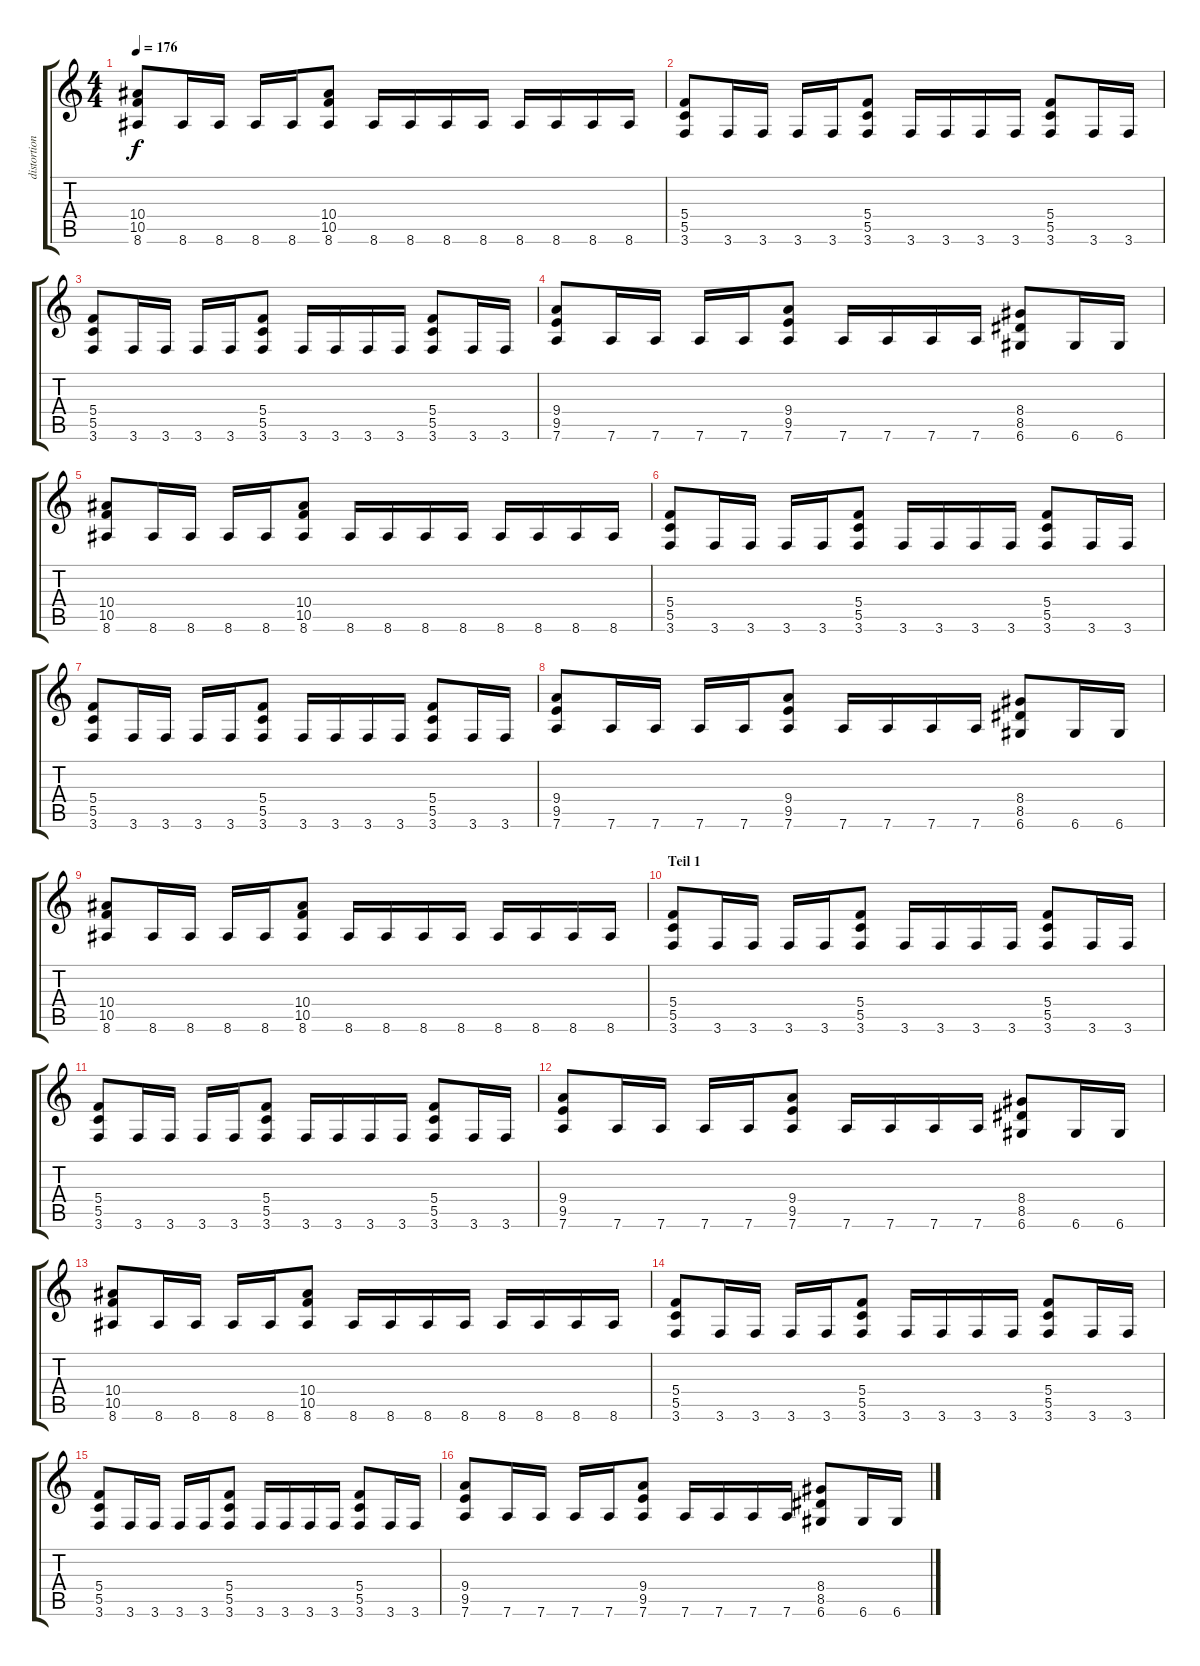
\track ("distortion guitar" "distortion") {instrument distortionguitar}
\staff {score tabs}
\tuning (D4 A3 F3 C3 G2 D2) {hide}
\ts (4 4)
\tempo 176
\clef g2
\ks c
(10.4 10.5 8.6).8{dy f} 8.6.16 8.6.16 8.6.16 8.6.16 (10.4 10.5 8.6).8 8.6.16 8.6.16 8.6.16 8.6.16 8.6.16 8.6.16 8.6.16 8.6.16 |
(5.4 5.5 3.6).8 3.6.16 3.6.16 3.6.16 3.6.16 (5.4 5.5 3.6).8 3.6.16 3.6.16 3.6.16 3.6.16 (5.4 5.5 3.6).8 3.6.16 3.6.16 |
(5.4 5.5 3.6).8 3.6.16 3.6.16 3.6.16 3.6.16 (5.4 5.5 3.6).8 3.6.16 3.6.16 3.6.16 3.6.16 (5.4 5.5 3.6).8 3.6.16 3.6.16 |
(9.4 9.5 7.6).8 7.6.16 7.6.16 7.6.16 7.6.16 (9.4 9.5 7.6).8 7.6.16 7.6.16 7.6.16 7.6.16 (8.4 8.5 6.6).8 6.6.16 6.6.16 |
(10.4 10.5 8.6).8 8.6.16 8.6.16 8.6.16 8.6.16 (10.4 10.5 8.6).8 8.6.16 8.6.16 8.6.16 8.6.16 8.6.16 8.6.16 8.6.16 8.6.16 |
(5.4 5.5 3.6).8 3.6.16 3.6.16 3.6.16 3.6.16 (5.4 5.5 3.6).8 3.6.16 3.6.16 3.6.16 3.6.16 (5.4 5.5 3.6).8 3.6.16 3.6.16 |
(5.4 5.5 3.6).8 3.6.16 3.6.16 3.6.16 3.6.16 (5.4 5.5 3.6).8 3.6.16 3.6.16 3.6.16 3.6.16 (5.4 5.5 3.6).8 3.6.16 3.6.16 |
(9.4 9.5 7.6).8 7.6.16 7.6.16 7.6.16 7.6.16 (9.4 9.5 7.6).8 7.6.16 7.6.16 7.6.16 7.6.16 (8.4 8.5 6.6).8 6.6.16 6.6.16 |
(10.4 10.5 8.6).8 8.6.16 8.6.16 8.6.16 8.6.16 (10.4 10.5 8.6).8 8.6.16 8.6.16 8.6.16 8.6.16 8.6.16 8.6.16 8.6.16 8.6.16 |
\section ("" "Teil 1")
(5.4 5.5 3.6).8 3.6.16 3.6.16 3.6.16 3.6.16 (5.4 5.5 3.6).8 3.6.16 3.6.16 3.6.16 3.6.16 (5.4 5.5 3.6).8 3.6.16 3.6.16 |
(5.4 5.5 3.6).8 3.6.16 3.6.16 3.6.16 3.6.16 (5.4 5.5 3.6).8 3.6.16 3.6.16 3.6.16 3.6.16 (5.4 5.5 3.6).8 3.6.16 3.6.16 |
(9.4 9.5 7.6).8 7.6.16 7.6.16 7.6.16 7.6.16 (9.4 9.5 7.6).8 7.6.16 7.6.16 7.6.16 7.6.16 (8.4 8.5 6.6).8 6.6.16 6.6.16 |
(10.4 10.5 8.6).8 8.6.16 8.6.16 8.6.16 8.6.16 (10.4 10.5 8.6).8 8.6.16 8.6.16 8.6.16 8.6.16 8.6.16 8.6.16 8.6.16 8.6.16 |
(5.4 5.5 3.6).8 3.6.16 3.6.16 3.6.16 3.6.16 (5.4 5.5 3.6).8 3.6.16 3.6.16 3.6.16 3.6.16 (5.4 5.5 3.6).8 3.6.16 3.6.16 |
(5.4 5.5 3.6).8 3.6.16 3.6.16 3.6.16 3.6.16 (5.4 5.5 3.6).8 3.6.16 3.6.16 3.6.16 3.6.16 (5.4 5.5 3.6).8 3.6.16 3.6.16 |
(9.4 9.5 7.6).8 7.6.16 7.6.16 7.6.16 7.6.16 (9.4 9.5 7.6).8 7.6.16 7.6.16 7.6.16 7.6.16 (8.4 8.5 6.6).8 6.6.16 6.6.16
